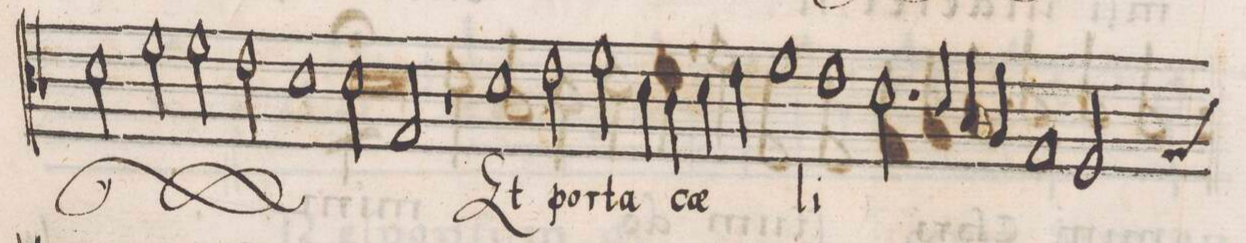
**kern	**text
*I"CANTVS	*
*clefC3	*
*k[b-]	*
*met(C|)	*
*M2/1	*
2d\	eſt
2f\	hic
2f\	do-
2e\	-mus
=14-	=14-
1d	De-
2d\	-i
2G/	eſt
*	*Xij
=15-	=15-
1r	.
1d	Et
=16-	=16-
2e\	por-
2f\	-ta
4d\	.
4c\	cae-
4d\	.
4e\	.
=17-	=17-
1f	.
1e	-li
=18-	=18-
2.d\	.
4c/	.
4B-/	.
4A/	.
1G/	.
=19-	=19-
2F/	.
*custos:G	*ij
*-	*-
